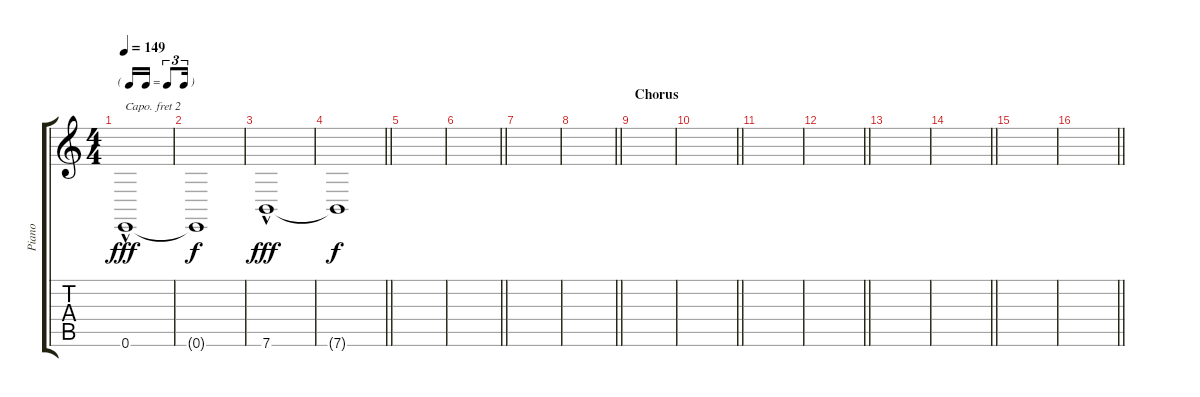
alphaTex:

\track ("Piano" "Piano") {instrument acousticgrandpiano}
\staff {score tabs}
\capo 2
\tuning (E4 B3 G3 D3 A2 D2) {hide}
\ts (4 4)
\tf triplet16th
\tempo 149
\clef g2
\ks c
0.6{hac}.1{dy fff} |
0.6{t}.1{dy f} |
7.6{hac}.1{dy fff} |
\barLineRight lightlight
7.6{t}.1{dy f} |
|
\barLineRight lightlight
|
|
\barLineRight lightlight
|
\section ("" "Chorus")
|
\barLineRight lightlight
|
|
\barLineRight lightlight
|
|
\barLineRight lightlight
|
|
\barLineRight lightlight
